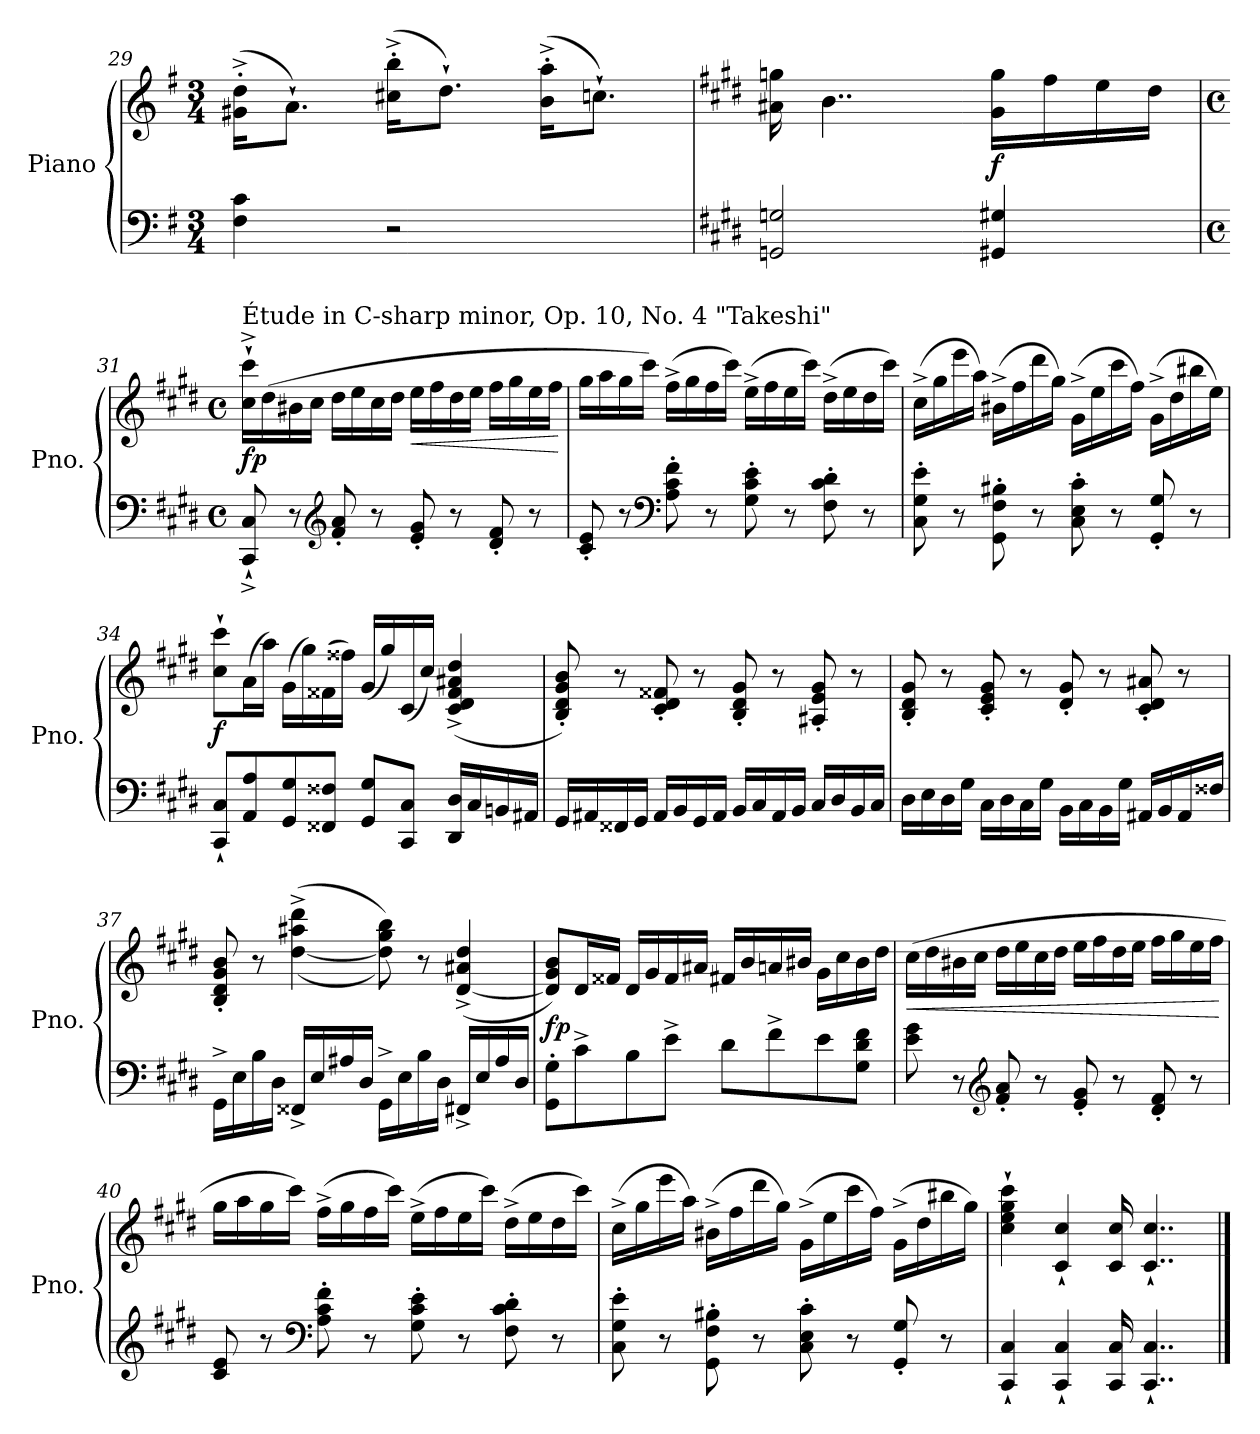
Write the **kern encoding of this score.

**kern	**kern	**dynam
*part1	*part1	*part1
*staff2	*staff1	*staff1/2
*I"Piano	*	*
*I'Pno.	*	*
!!LO:LB:g=z
*clefF4	*clefG2	*
*k[f#]	*k[f#]	*
*M3/4	*M3/4	*
=29	=29	=29
4F#\ 4c\	(16g#X\^' 16dd\^'KL	.
.	8.a`\J)	.
2r	(16cc#X\^' 16bb\^'KL	.
.	8.dd`\J)	.
.	(16b\^' 16aa\^'KL	.
.	8.ccn`\J)	.
=30	=30	=30
*k[f#c#g#d#]	*k[f#c#g#d#]	*
2GGn/ 2Gn/	16a#X\ 16ggn\	.
.	4..b\	.
*	*MM176	*
!	!	!LO:DY:b
4GG#X/ 4G#X/	16g#\ 16gg\LL	f
.	16ff#\	.
.	16ee\	.
.	16dd#\JJ	.
=31	=31	=31
*M4/4	*M4/4	*
*met(c)	*met(c)	*
!	!LO:TX:a:t=Étude in C-sharp minor, Op. 10, No. 4 "Takeshi"	!
!	!	!LO:DY:b
8CC#/`^ 8C#/`^	16cc#\`^ 16ccc#\`^LL	fp
.	(16dd#\	.
8r	16b#X\	.
.	16cc#\JJ	.
*clefG2	*	*
8f#/' 8a/'	16dd#\LL	.
.	16ee\	.
8r	16cc#\	.
.	16dd#\JJ	.
!	!	!LO:HP:b
8e/' 8g#/'	16ee\LL	<
.	16ff#\	.
8r	16dd#\	.
.	16ee\JJ	.
8d#/' 8f#/'	16ff#\LL	.
.	16gg#\	.
8r	16ee\	.
.	16ff#\JJ	.
.	.	[
!!LO:LB:g=z
=32	=32	=32
8c#/' 8e/'	16gg#\LL	.
.	16aa\	.
8r	16gg#\	.
.	16ccc#\JJ)	.
*clefF4	*	*
8A\' 8c#\' 8f#\'	(16ff#^\LL	.
.	16gg#\	.
8r	16ff#\	.
.	16ccc#\JJ)	.
8G#\' 8c#\' 8e\'	(16ee^\LL	.
.	16ff#\	.
8r	16ee\	.
.	16ccc#\JJ)	.
8F#\' 8c#\' 8d#\'	(16dd#^\LL	.
.	16ee\	.
8r	16dd#\	.
.	16ccc#\JJ)	.
=33	=33	=33
8C#\' 8G#\' 8e\'	(16cc#^\LL	.
.	16gg#\	.
8r	16eee\	.
.	16aa\JJ)	.
8GG#\' 8F#\' 8B#X\'	(16b#X^\LL	.
.	16ff#\	.
8r	16ddd#\	.
.	16gg#\JJ)	.
8C#\' 8E\' 8c#\'	(16g#^\LL	.
.	16ee\	.
8r	16ccc#\	.
.	16ff#\JJ)	.
8GG#/' 8G#/'	(16g#^\LL	.
.	16dd#\	.
8r	16bb#X\	.
.	16ee\JJ)	.
!!LO:LB:g=z
=34	=34	=34
!	!	!LO:DY:b
8CC#/` 8C#/`L	8cc#\` 8ccc#\`L	f
8AA/ 8A/	(16a\L	.
.	16aa\JJ)	.
8GG#/ 8G#/	(16g#\LL	.
.	16gg#\)	.
8FF##X/ 8F##X/J	(16f##X\	.
.	16ff##X\JJ)	.
8GG#/ 8G#/L	(16g#/LL	.
.	16gg#/)	.
8CC#/ 8C#/J	(16c#/	.
.	16cc#/JJ)	.
16DD#/ 16D#/LL	(4c#/^ 4d#/^ 4f##/^ 4a#X/^ 4dd#/^	.
16C#/	.	.
16BBn/	.	.
16AA#X/JJ	.	.
=35	=35	=35
16GG#/LL	8B/' 8d#/' 8g#/' 8b/')	.
16AA#X/	.	.
16FF##X/	8r	.
16GG#/JJ	.	.
16AA#/LL	8c#/' 8d#/' 8f##X/'	.
16BB/	.	.
16GG#/	8r	.
16AA#/JJ	.	.
16BB/LL	8B/' 8d#/' 8g#/'	.
16C#/	.	.
16AA#/	8r	.
16BB/JJ	.	.
16C#/LL	8A#X/' 8e/' 8g#/'	.
16D#/	.	.
16BB/	8r	.
16C#/JJ	.	.
!!LO:LB:g=z
=36	=36	=36
16D#\LL	8B/' 8d#/' 8g#/'	.
16E\	.	.
16D#\	8r	.
16G#\JJ	.	.
16C#\LL	8c#/' 8e/' 8g#/'	.
16D#\	.	.
16C#\	8r	.
16G#\JJ	.	.
16BB\LL	8d#/' 8g#/'	.
16C#\	.	.
16BB\	8r	.
16G#\JJ	.	.
16AA#X/LL	8c#/' 8d#/' 8a#X/'	.
16BB/	.	.
16AA#/	8r	.
16F##X/JJ	.	.
=37	=37	=37
16GG#^\LL	8B/' 8d#/' 8g#/' 8b/'	.
16E\	.	.
16B\	8r	.
16D#\JJ	.	.
16FF##X^/LL	(([4dd#\^ 4aa#X\^ 4ddd#\^	.
16E/	.	.
16A#X/	.	.
16D#/JJ	.	.
16GG#^\LL	8dd#\] 8gg#\ 8bb\))	.
16E\	.	.
16B\	8r	.
16D#\JJ	.	.
16FF#X^/LL	([4d#/^ 4a#X/^ 4dd#/^	.
16E/	.	.
16A#/	.	.
16D#/JJ	.	.
!!LO:PB:g=z
=38	=38	=38
!	!	!LO:DY:b
8GG#\' 8G#\'L	8d#/] 8g#/ 8b/L)	fp
8c#^\	16d#/L	.
.	16f##X/JJ	.
8B\	16d#/LL	.
.	16g#/	.
8e^\J	16f##/	.
.	16a#X/JJ	.
8d#\L	16f#X/LL	.
.	16b/	.
8f#^\	16an/	.
.	16b#X/JJ	.
8e\	16g#\LL	.
.	16cc#\	.
8G#\ 8d#\ 8f#\J	16b#\	.
.	16dd#\JJ	.
=39	=39	=39
!	!	!LO:HP:b
8e\ 8g#\	(16cc#\LL	<
.	16dd#\	.
8r	16b#X\	.
.	16cc#\JJ	.
*clefG2	*	*
8f#/' 8a/'	16dd#\LL	.
.	16ee\	.
8r	16cc#\	.
.	16dd#\JJ	.
8e/' 8g#/'	16ee\LL	.
.	16ff#\	.
8r	16dd#\	.
.	16ee\JJ	.
8d#/' 8f#/'	16ff#\LL	.
.	16gg#\	.
8r	16ee\	.
.	16ff#\JJ	.
.	.	[
!!LO:LB:g=z
=40	=40	=40
8c#/ 8e/	16gg#\LL	.
.	16aa\	.
8r	16gg#\	.
.	16ccc#\JJ)	.
*clefF4	*	*
8A\' 8c#\' 8f#\'	(16ff#^\LL	.
.	16gg#\	.
8r	16ff#\	.
.	16ccc#\JJ)	.
8G#\' 8c#\' 8e\'	(16ee^\LL	.
.	16ff#\	.
8r	16ee\	.
.	16ccc#\JJ)	.
8F#\' 8c#\' 8d#\'	(16dd#^\LL	.
.	16ee\	.
8r	16dd#\	.
.	16ccc#\JJ)	.
=41	=41	=41
8C#\' 8G#\' 8e\'	(16cc#^\LL	.
.	16gg#\	.
8r	16eee\	.
.	16aa\JJ)	.
8GG#\' 8F#\' 8B#X\'	(16b#X^\LL	.
.	16ff#\	.
8r	16ddd#\	.
.	16gg#\JJ)	.
8C#\' 8E\' 8c#\'	(16g#^\LL	.
.	16ee\	.
8r	16ccc#\	.
.	16ff#\JJ)	.
8GG#/' 8G#/'	(16g#^\LL	.
.	16dd#\	.
8r	16bb#X\	.
.	16gg#\JJ)	.
=42	=42	=42
4CC#/` 4C#/`	4cc#\` 4ee\` 4gg#\` 4ccc#\`	.
4CC#/` 4C#/`	4c#/` 4cc#/`	.
16CC#/ 16C#/	16c#/ 16cc#/	.
4..CC#/` 4..C#/`	4..c#/` 4..cc#/`	.
==	==	==
*-	*-	*-
